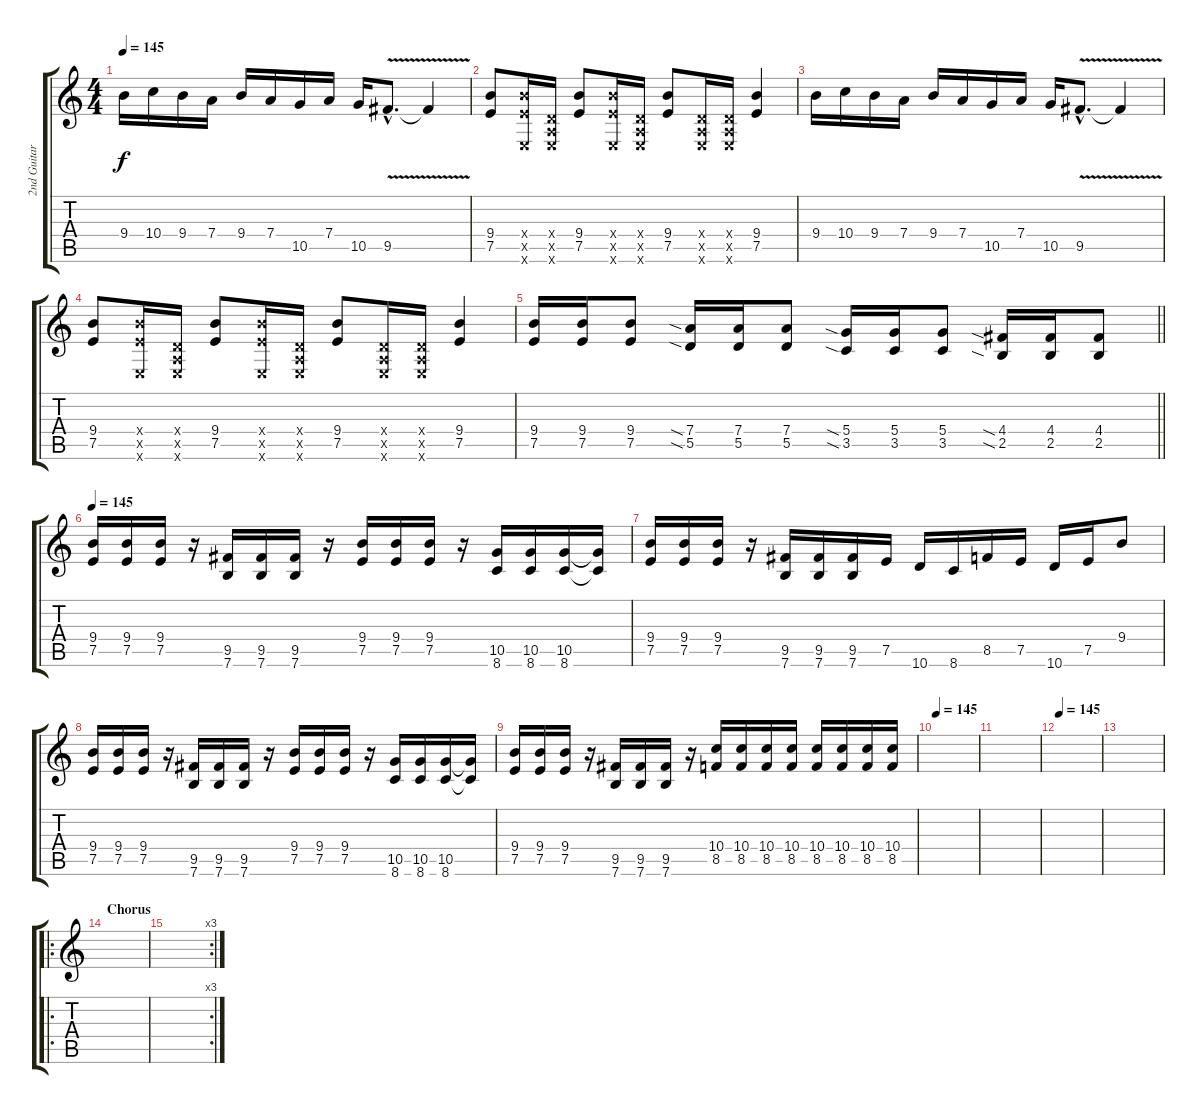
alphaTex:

\track ("2nd Guitar" "2nd Guitar") {instrument distortionguitar}
\staff {score tabs}
\tuning (E4 B3 G3 D3 A2 E2) {hide}
\ts (4 4)
\tempo 145
\clef g2
\ks c
9.4.16{dy f} 10.4.16 9.4.16 7.4.16 9.4.16 7.4.16 10.5.16 7.4.16 10.5.16 9.5{v hac}.8{d} 9.5{t}.4 |
(9.4 7.5).8 (9.4{x} 7.5{x} 0.6{x}).16 (0.4{x} 0.5{x} 0.6{x}).16 (9.4 7.5).8 (9.4{x} 7.5{x} 0.6{x}).16 (0.4{x} 0.5{x} 0.6{x}).16 (9.4 7.5).8 (0.4{x} 0.5{x} 0.6{x}).16 (0.4{x} 0.5{x} 0.6{x}).16 (9.4 7.5).4 |
9.4.16 10.4.16 9.4.16 7.4.16 9.4.16 7.4.16 10.5.16 7.4.16 10.5.16 9.5{v hac}.8{d} 9.5{t}.4 |
(9.4 7.5).8 (9.4{x} 7.5{x} 0.6{x}).16 (0.4{x} 0.5{x} 0.6{x}).16 (9.4 7.5).8 (9.4{x} 7.5{x} 0.6{x}).16 (0.4{x} 0.5{x} 0.6{x}).16 (9.4 7.5).8 (0.4{x} 0.5{x} 0.6{x}).16 (0.4{x} 0.5{x} 0.6{x}).16 (9.4 7.5).4 |
\barLineRight lightlight
(9.4 7.5).16 (9.4 7.5).16 (9.4 7.5).8 (7.4{sia} 5.5{sia}).16 (7.4 5.5).16 (7.4 5.5).8 (5.4{sia} 3.5{sia}).16 (5.4 3.5).16 (5.4 3.5).8 (4.4{sia} 2.5{sia}).16 (4.4 2.5).16 (4.4 2.5).8 |
\tempo 145
(9.4 7.5).16{instrument distortionguitar} (9.4 7.5).16 (9.4 7.5).16 r.16 (9.5 7.6).16 (9.5 7.6).16 (9.5 7.6).16 r.16 (9.4 7.5).16 (9.4 7.5).16 (9.4 7.5).16 r.16 (10.5 8.6).16 (10.5 8.6).16 (10.5 8.6).16 (10.5{t} 8.6{t}).16 |
(9.4 7.5).16 (9.4 7.5).16 (9.4 7.5).16 r.16 (9.5 7.6).16 (9.5 7.6).16 (9.5 7.6).16 7.5.16 10.6.16 8.6.16 8.5.16 7.5.16 10.6.16 7.5.16 9.4.8 |
(9.4 7.5).16 (9.4 7.5).16 (9.4 7.5).16 r.16 (9.5 7.6).16 (9.5 7.6).16 (9.5 7.6).16 r.16 (9.4 7.5).16 (9.4 7.5).16 (9.4 7.5).16 r.16 (10.5 8.6).16 (10.5 8.6).16 (10.5 8.6).16 (10.5{t} 8.6{t}).16 |
(9.4 7.5).16 (9.4 7.5).16 (9.4 7.5).16 r.16 (9.5 7.6).16 (9.5 7.6).16 (9.5 7.6).16 r.16 (10.4 8.5).16 (10.4 8.5).16 (10.4 8.5).16 (10.4 8.5).16 (10.4 8.5).16 (10.4 8.5).16 (10.4 8.5).16 (10.4 8.5).16 |
\tempo 145
|
|
\tempo 145
|
|
\ro
\section ("" "Chorus")
|
\rc 3
